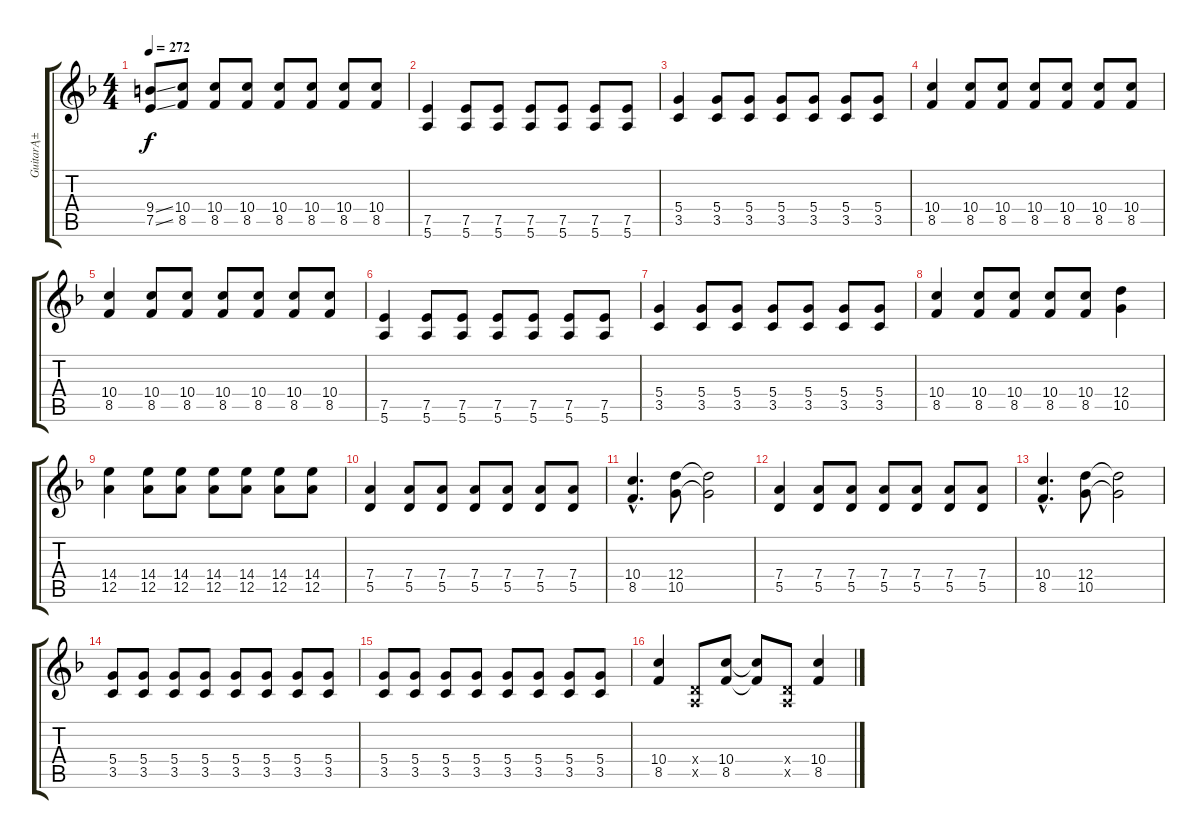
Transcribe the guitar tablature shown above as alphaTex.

\track ("GuitarĄ±" "GuitarĄ±") {instrument distortionguitar}
\staff {score tabs}
\tuning (E4 B3 G3 D3 A2 E2) {hide}
\ts (4 4)
\tempo 272
\clef g2
\ks f
(9.4{ss} 7.5{ss}).8{dy f} (10.4 8.5).8 (10.4 8.5).8 (10.4 8.5).8 (10.4 8.5).8 (10.4 8.5).8 (10.4 8.5).8 (10.4 8.5).8 |
(7.5 5.6).4 (7.5 5.6).8 (7.5 5.6).8 (7.5 5.6).8 (7.5 5.6).8 (7.5 5.6).8 (7.5 5.6).8 |
(5.4 3.5).4 (5.4 3.5).8 (5.4 3.5).8 (5.4 3.5).8 (5.4 3.5).8 (5.4 3.5).8 (5.4 3.5).8 |
(10.4 8.5).4 (10.4 8.5).8 (10.4 8.5).8 (10.4 8.5).8 (10.4 8.5).8 (10.4 8.5).8 (10.4 8.5).8 |
(10.4 8.5).4 (10.4 8.5).8 (10.4 8.5).8 (10.4 8.5).8 (10.4 8.5).8 (10.4 8.5).8 (10.4 8.5).8 |
(7.5 5.6).4 (7.5 5.6).8 (7.5 5.6).8 (7.5 5.6).8 (7.5 5.6).8 (7.5 5.6).8 (7.5 5.6).8 |
(5.4 3.5).4 (5.4 3.5).8 (5.4 3.5).8 (5.4 3.5).8 (5.4 3.5).8 (5.4 3.5).8 (5.4 3.5).8 |
(10.4 8.5).4 (10.4 8.5).8 (10.4 8.5).8 (10.4 8.5).8 (10.4 8.5).8 (12.4 10.5).4 |
(14.4 12.5).4 (14.4 12.5).8 (14.4 12.5).8 (14.4 12.5).8 (14.4 12.5).8 (14.4 12.5).8 (14.4 12.5).8 |
(7.4 5.5).4 (7.4 5.5).8 (7.4 5.5).8 (7.4 5.5).8 (7.4 5.5).8 (7.4 5.5).8 (7.4 5.5).8 |
(10.4{hac} 8.5{hac}).4{d} (12.4 10.5).8 (12.4{t} 10.5{t}).2 |
(7.4 5.5).4 (7.4 5.5).8 (7.4 5.5).8 (7.4 5.5).8 (7.4 5.5).8 (7.4 5.5).8 (7.4 5.5).8 |
(10.4{hac} 8.5{hac}).4{d} (12.4 10.5).8 (12.4{t} 10.5{t}).2 |
(5.4 3.5).8 (5.4 3.5).8 (5.4 3.5).8 (5.4 3.5).8 (5.4 3.5).8 (5.4 3.5).8 (5.4 3.5).8 (5.4 3.5).8 |
(5.4 3.5).8 (5.4 3.5).8 (5.4 3.5).8 (5.4 3.5).8 (5.4 3.5).8 (5.4 3.5).8 (5.4 3.5).8 (5.4 3.5).8 |
(10.4 8.5).4 (0.4{x} 0.5{x}).8 (10.4 8.5).8 (10.4{t} 8.5{t}).8 (0.4{x} 0.5{x}).8 (10.4 8.5).4
